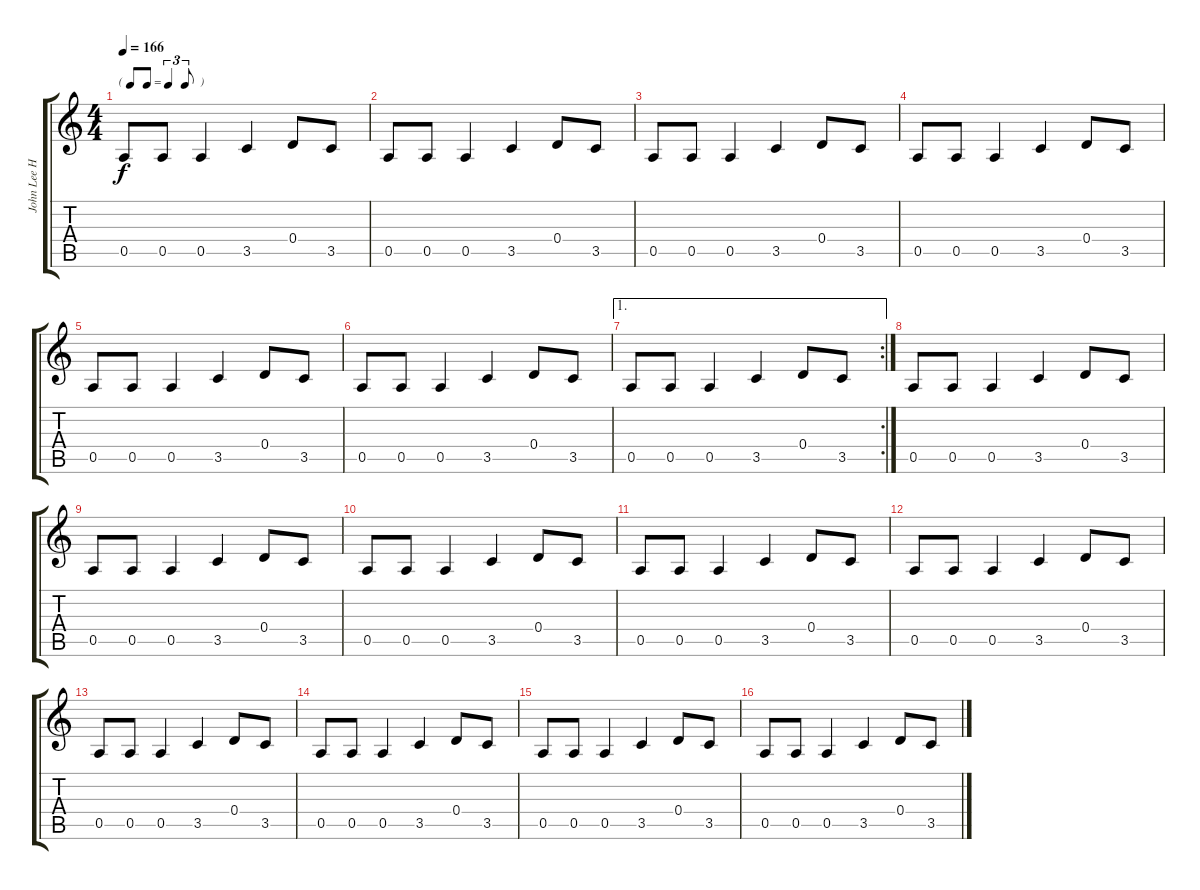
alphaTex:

\track ("John Lee Hooker" "John Lee H") {instrument electricguitarclean}
\staff {score tabs}
\tuning (E4 B3 G3 D3 A2 E2) {hide}
\ts (4 4)
\tf triplet8th
\tempo 166
\clef g2
\ks c
0.5.8{dy f} 0.5.8 0.5.4 3.5.4 0.4.8 3.5.8 |
0.5.8 0.5.8 0.5.4 3.5.4 0.4.8 3.5.8 |
0.5.8 0.5.8 0.5.4 3.5.4 0.4.8 3.5.8 |
0.5.8 0.5.8 0.5.4 3.5.4 0.4.8 3.5.8 |
0.5.8 0.5.8 0.5.4 3.5.4 0.4.8 3.5.8 |
0.5.8 0.5.8 0.5.4 3.5.4 0.4.8 3.5.8 |
\ae 1
\rc 2
0.5.8 0.5.8 0.5.4 3.5.4 0.4.8 3.5.8 |
0.5.8 0.5.8 0.5.4 3.5.4 0.4.8 3.5.8 |
0.5.8 0.5.8 0.5.4 3.5.4 0.4.8 3.5.8 |
0.5.8 0.5.8 0.5.4 3.5.4 0.4.8 3.5.8 |
0.5.8 0.5.8 0.5.4 3.5.4 0.4.8 3.5.8 |
0.5.8 0.5.8 0.5.4 3.5.4 0.4.8 3.5.8 |
0.5.8 0.5.8 0.5.4 3.5.4 0.4.8 3.5.8 |
0.5.8 0.5.8 0.5.4 3.5.4 0.4.8 3.5.8 |
0.5.8 0.5.8 0.5.4 3.5.4 0.4.8 3.5.8 |
0.5.8 0.5.8 0.5.4 3.5.4 0.4.8 3.5.8
